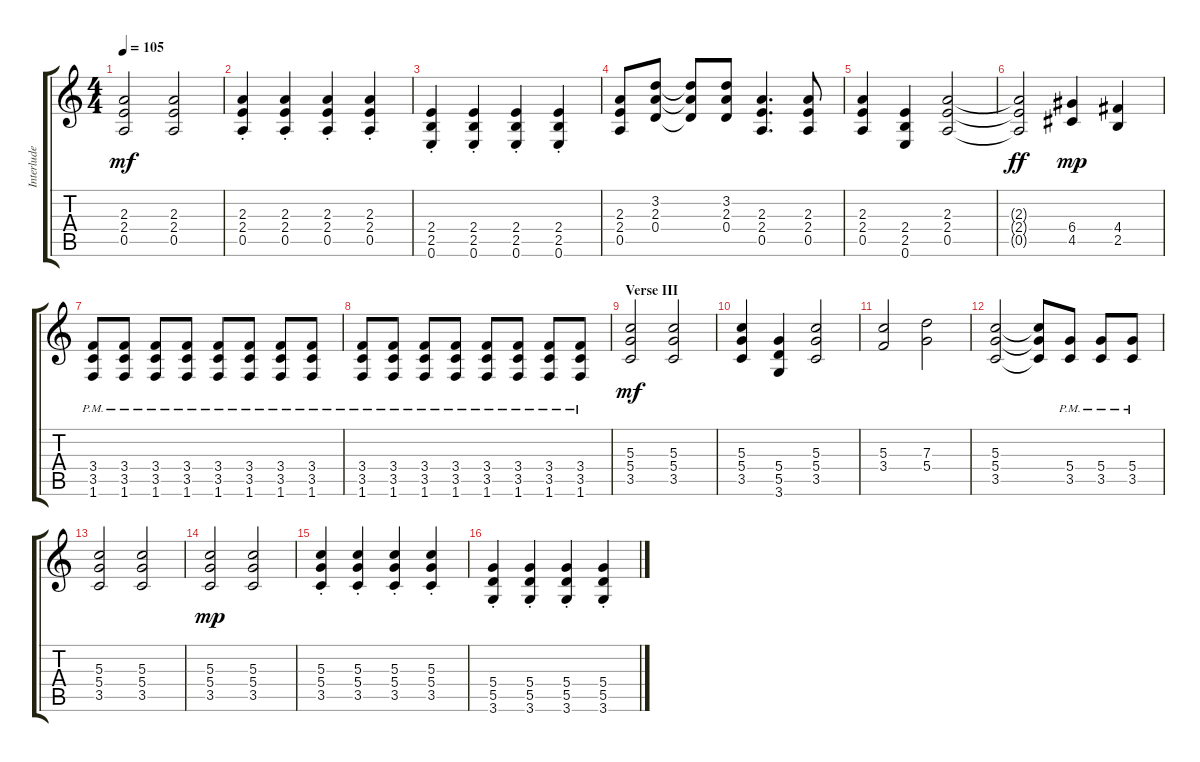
\track ("Interlude (Chords)" "Interlude ") {instrument overdrivenguitar}
\staff {score tabs}
\tuning (E4 B3 G3 D3 A2 E2) {hide}
\ts (4 4)
\tempo 105
\clef g2
\ks c
(2.3 2.4 0.5).2{dy mf} (2.3 2.4 0.5).2 |
(2.3{st} 2.4{st} 0.5{st}).4 (2.3{st} 2.4{st} 0.5{st}).4 (2.3{st} 2.4{st} 0.5{st}).4 (2.3{st} 2.4{st} 0.5{st}).4 |
(2.4{st} 2.5{st} 0.6{st}).4 (2.4{st} 2.5{st} 0.6{st}).4 (2.4{st} 2.5{st} 0.6{st}).4 (2.4{st} 2.5{st} 0.6{st}).4 |
(2.3 2.4 0.5).8 (3.2 2.3 0.4).8 (3.2{t} 2.3{t} 0.4{t}).8 (3.2 2.3 0.4).8 (2.3 2.4 0.5).4{d} (2.3 2.4 0.5).8 |
(2.3 2.4 0.5).4 (2.4 2.5 0.6).4 (2.3 2.4 0.5).2 |
(2.3{t} 2.4{t} 0.5{t}).2{dy ff} (6.4 4.5).4{dy mp} (4.4 2.5).4 |
(3.4{pm} 3.5{pm} 1.6{pm}).8 (3.4{pm} 3.5{pm} 1.6{pm}).8 (3.4{pm} 3.5{pm} 1.6{pm}).8 (3.4{pm} 3.5{pm} 1.6{pm}).8 (3.4{pm} 3.5{pm} 1.6{pm}).8 (3.4{pm} 3.5{pm} 1.6{pm}).8 (3.4{pm} 3.5{pm} 1.6{pm}).8 (3.4{pm} 3.5{pm} 1.6{pm}).8 |
(3.4{pm} 3.5{pm} 1.6{pm}).8 (3.4{pm} 3.5{pm} 1.6{pm}).8 (3.4{pm} 3.5{pm} 1.6{pm}).8 (3.4{pm} 3.5{pm} 1.6{pm}).8 (3.4{pm} 3.5{pm} 1.6{pm}).8 (3.4{pm} 3.5{pm} 1.6{pm}).8 (3.4{pm} 3.5{pm} 1.6{pm}).8 (3.4{pm} 3.5{pm} 1.6{pm}).8 |
\section ("" "Verse III")
(5.3 5.4 3.5).2{dy mf} (5.3 5.4 3.5).2 |
(5.3 5.4 3.5).4 (5.4 5.5 3.6).4 (5.3 5.4 3.5).2 |
(5.3 3.4).2 (7.3 5.4).2 |
(5.3 5.4 3.5).2 (5.3{t} 5.4{t} 3.5{t}).8 (5.4{pm} 3.5{pm}).8 (5.4{pm} 3.5{pm}).8 (5.4{pm} 3.5{pm}).8 |
(5.3 5.4 3.5).2 (5.3 5.4 3.5).2 |
(5.3 5.4 3.5).2{dy mp} (5.3 5.4 3.5).2 |
(5.3{st} 5.4{st} 3.5{st}).4 (5.3{st} 5.4{st} 3.5{st}).4 (5.3{st} 5.4{st} 3.5{st}).4 (5.3{st} 5.4{st} 3.5{st}).4 |
(5.4{st} 5.5{st} 3.6{st}).4 (5.4{st} 5.5{st} 3.6{st}).4 (5.4{st} 5.5{st} 3.6{st}).4 (5.4{st} 5.5{st} 3.6{st}).4
